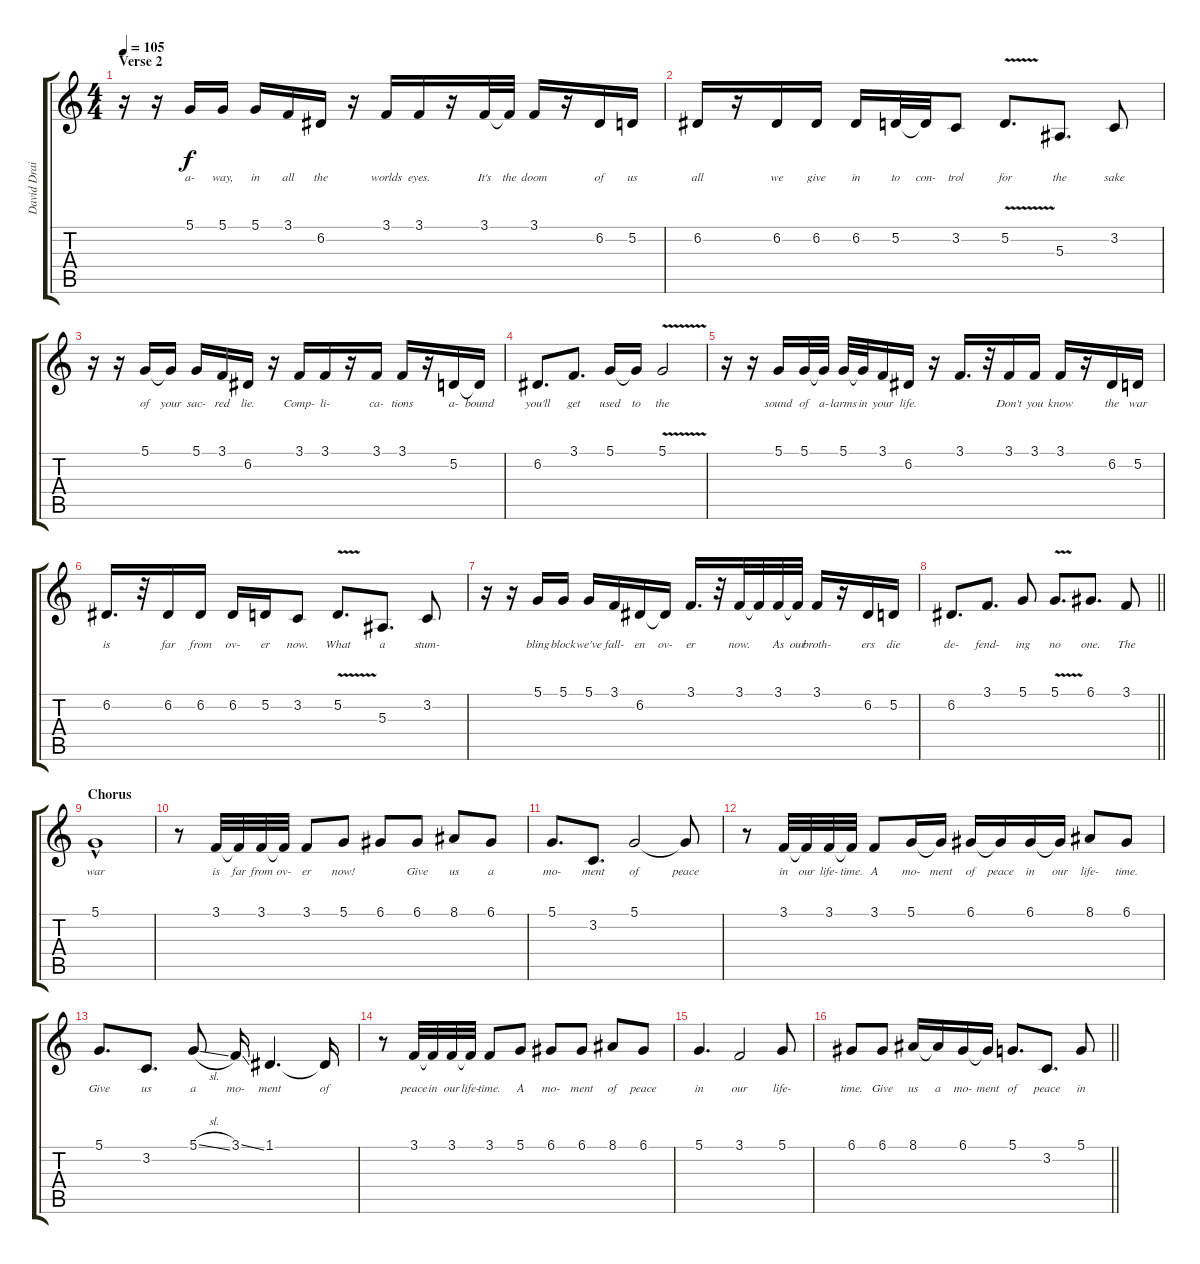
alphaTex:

\track ("David Draiman (Vocals)" "David Drai") {instrument blownbottle}
\staff {score tabs}
\tuning (D4 A3 F3 C3 G2 C2) {hide}
\ts (4 4)
\section ("" "Verse 2")
\tempo 105
\clef g2
\ks c
r.16{dy f} r.16 5.1.16{lyrics (0 "a-") lyrics (1 "") lyrics (2 "") lyrics (3 "") lyrics (4 "")} 5.1.16{lyrics (0 "way,") lyrics (1 "") lyrics (2 "") lyrics (3 "") lyrics (4 "")} 5.1.16{lyrics (0 "in") lyrics (1 "") lyrics (2 "") lyrics (3 "") lyrics (4 "")} 3.1.16{lyrics (0 "all") lyrics (1 "") lyrics (2 "") lyrics (3 "") lyrics (4 "")} 6.2.16{lyrics (0 "the") lyrics (1 "") lyrics (2 "") lyrics (3 "") lyrics (4 "")} r.16 3.1.16{lyrics (0 "worlds") lyrics (1 "") lyrics (2 "") lyrics (3 "") lyrics (4 "")} 3.1.16{lyrics (0 "eyes.") lyrics (1 "") lyrics (2 "") lyrics (3 "") lyrics (4 "")} r.16 3.1.32{lyrics (0 "It's") lyrics (1 "") lyrics (2 "") lyrics (3 "") lyrics (4 "")} 3.1{t}.32{lyrics (0 "the") lyrics (1 "") lyrics (2 "") lyrics (3 "") lyrics (4 "")} 3.1.16{lyrics (0 "doom") lyrics (1 "") lyrics (2 "") lyrics (3 "") lyrics (4 "")} r.16 6.2.16{lyrics (0 "of") lyrics (1 "") lyrics (2 "") lyrics (3 "") lyrics (4 "")} 5.2.16{lyrics (0 "us") lyrics (1 "") lyrics (2 "") lyrics (3 "") lyrics (4 "")} |
6.2.16{lyrics (0 "all") lyrics (1 "") lyrics (2 "") lyrics (3 "") lyrics (4 "")} r.16 6.2.16{lyrics (0 "we") lyrics (1 "") lyrics (2 "") lyrics (3 "") lyrics (4 "")} 6.2.16{lyrics (0 "give") lyrics (1 "") lyrics (2 "") lyrics (3 "") lyrics (4 "")} 6.2.16{lyrics (0 "in") lyrics (1 "") lyrics (2 "") lyrics (3 "") lyrics (4 "")} 5.2.32{lyrics (0 "to") lyrics (1 "") lyrics (2 "") lyrics (3 "") lyrics (4 "")} 5.2{t}.32{lyrics (0 "con-") lyrics (1 "") lyrics (2 "") lyrics (3 "") lyrics (4 "")} 3.2.8{lyrics (0 "trol") lyrics (1 "") lyrics (2 "") lyrics (3 "") lyrics (4 "")} 5.2{v}.8{d lyrics (0 "for") lyrics (1 "") lyrics (2 "") lyrics (3 "") lyrics (4 "")} 5.3.8{d lyrics (0 "the") lyrics (1 "") lyrics (2 "") lyrics (3 "") lyrics (4 "")} 3.2.8{lyrics (0 "sake") lyrics (1 "") lyrics (2 "") lyrics (3 "") lyrics (4 "")} |
r.16 r.16 5.1.16{lyrics (0 "of") lyrics (1 "") lyrics (2 "") lyrics (3 "") lyrics (4 "")} 5.1{t}.16{lyrics (0 "your") lyrics (1 "") lyrics (2 "") lyrics (3 "") lyrics (4 "")} 5.1.16{lyrics (0 "sac-") lyrics (1 "") lyrics (2 "") lyrics (3 "") lyrics (4 "")} 3.1.16{lyrics (0 "red") lyrics (1 "") lyrics (2 "") lyrics (3 "") lyrics (4 "")} 6.2.16{lyrics (0 "lie.") lyrics (1 "") lyrics (2 "") lyrics (3 "") lyrics (4 "")} r.16 3.1.16{lyrics (0 "Comp-") lyrics (1 "") lyrics (2 "") lyrics (3 "") lyrics (4 "")} 3.1.16{lyrics (0 "li-") lyrics (1 "") lyrics (2 "") lyrics (3 "") lyrics (4 "")} r.16 3.1.16{lyrics (0 "ca-") lyrics (1 "") lyrics (2 "") lyrics (3 "") lyrics (4 "")} 3.1.16{lyrics (0 "tions") lyrics (1 "") lyrics (2 "") lyrics (3 "") lyrics (4 "")} r.16 5.2.16{lyrics (0 "a-") lyrics (1 "") lyrics (2 "") lyrics (3 "") lyrics (4 "")} 5.2{t}.16{lyrics (0 "bound") lyrics (1 "") lyrics (2 "") lyrics (3 "") lyrics (4 "")} |
6.2.8{d lyrics (0 "you'll") lyrics (1 "") lyrics (2 "") lyrics (3 "") lyrics (4 "")} 3.1.8{d lyrics (0 "get") lyrics (1 "") lyrics (2 "") lyrics (3 "") lyrics (4 "")} 5.1.16{lyrics (0 "used") lyrics (1 "") lyrics (2 "") lyrics (3 "") lyrics (4 "")} 5.1{t}.16{lyrics (0 "to") lyrics (1 "") lyrics (2 "") lyrics (3 "") lyrics (4 "")} 5.1{v}.2{lyrics (0 "the") lyrics (1 "") lyrics (2 "") lyrics (3 "") lyrics (4 "")} |
r.16 r.16 5.1.16{lyrics (0 "sound") lyrics (1 "") lyrics (2 "") lyrics (3 "") lyrics (4 "")} 5.1.32{lyrics (0 "of") lyrics (1 "") lyrics (2 "") lyrics (3 "") lyrics (4 "")} 5.1{t}.32{lyrics (0 "a-") lyrics (1 "") lyrics (2 "") lyrics (3 "") lyrics (4 "")} 5.1.32{lyrics (0 "larms") lyrics (1 "") lyrics (2 "") lyrics (3 "") lyrics (4 "")} 5.1{t}.32{lyrics (0 "in") lyrics (1 "") lyrics (2 "") lyrics (3 "") lyrics (4 "")} 3.1.16{lyrics (0 "your") lyrics (1 "") lyrics (2 "") lyrics (3 "") lyrics (4 "")} 6.2.16{lyrics (0 "life.") lyrics (1 "") lyrics (2 "") lyrics (3 "") lyrics (4 "")} r.16 3.1.16{d lyrics (0 "") lyrics (1 "") lyrics (2 "") lyrics (3 "") lyrics (4 "")} r.32 3.1.16{lyrics (0 "Don't") lyrics (1 "") lyrics (2 "") lyrics (3 "") lyrics (4 "")} 3.1.16{lyrics (0 "you") lyrics (1 "") lyrics (2 "") lyrics (3 "") lyrics (4 "")} 3.1.16{lyrics (0 "know") lyrics (1 "") lyrics (2 "") lyrics (3 "") lyrics (4 "")} r.16 6.2.16{lyrics (0 "the") lyrics (1 "") lyrics (2 "") lyrics (3 "") lyrics (4 "")} 5.2.16{lyrics (0 "war") lyrics (1 "") lyrics (2 "") lyrics (3 "") lyrics (4 "")} |
6.2.16{d lyrics (0 "is") lyrics (1 "") lyrics (2 "") lyrics (3 "") lyrics (4 "")} r.32 6.2.16{lyrics (0 "far") lyrics (1 "") lyrics (2 "") lyrics (3 "") lyrics (4 "")} 6.2.16{lyrics (0 "from") lyrics (1 "") lyrics (2 "") lyrics (3 "") lyrics (4 "")} 6.2.16{lyrics (0 "ov-") lyrics (1 "") lyrics (2 "") lyrics (3 "") lyrics (4 "")} 5.2.16{lyrics (0 "er") lyrics (1 "") lyrics (2 "") lyrics (3 "") lyrics (4 "")} 3.2.8{lyrics (0 "now.") lyrics (1 "") lyrics (2 "") lyrics (3 "") lyrics (4 "")} 5.2{v}.8{d lyrics (0 "What") lyrics (1 "") lyrics (2 "") lyrics (3 "") lyrics (4 "")} 5.3.8{d lyrics (0 "a") lyrics (1 "") lyrics (2 "") lyrics (3 "") lyrics (4 "")} 3.2.8{lyrics (0 "stum-") lyrics (1 "") lyrics (2 "") lyrics (3 "") lyrics (4 "")} |
r.16 r.16 5.1.16{lyrics (0 "bling") lyrics (1 "") lyrics (2 "") lyrics (3 "") lyrics (4 "")} 5.1.16{lyrics (0 "block") lyrics (1 "") lyrics (2 "") lyrics (3 "") lyrics (4 "")} 5.1.16{lyrics (0 "we've") lyrics (1 "") lyrics (2 "") lyrics (3 "") lyrics (4 "")} 3.1.16{lyrics (0 "fall-") lyrics (1 "") lyrics (2 "") lyrics (3 "") lyrics (4 "")} 6.2.16{lyrics (0 "en") lyrics (1 "") lyrics (2 "") lyrics (3 "") lyrics (4 "")} 6.2{t}.16{lyrics (0 "ov-") lyrics (1 "") lyrics (2 "") lyrics (3 "") lyrics (4 "")} 3.1.16{d lyrics (0 "er") lyrics (1 "") lyrics (2 "") lyrics (3 "") lyrics (4 "")} r.32 3.1.32{lyrics (0 "now.") lyrics (1 "") lyrics (2 "") lyrics (3 "") lyrics (4 "")} 3.1{t}.32{lyrics (0 "") lyrics (1 "") lyrics (2 "") lyrics (3 "") lyrics (4 "")} 3.1.32{lyrics (0 "As") lyrics (1 "") lyrics (2 "") lyrics (3 "") lyrics (4 "")} 3.1{t}.32{lyrics (0 "our") lyrics (1 "") lyrics (2 "") lyrics (3 "") lyrics (4 "")} 3.1.16{lyrics (0 "broth-") lyrics (1 "") lyrics (2 "") lyrics (3 "") lyrics (4 "")} r.16 6.2.16{lyrics (0 "ers") lyrics (1 "") lyrics (2 "") lyrics (3 "") lyrics (4 "")} 5.2.16{lyrics (0 "die") lyrics (1 "") lyrics (2 "") lyrics (3 "") lyrics (4 "")} |
\barLineRight lightlight
6.2.8{d lyrics (0 "de-") lyrics (1 "") lyrics (2 "") lyrics (3 "") lyrics (4 "")} 3.1.8{d lyrics (0 "fend-") lyrics (1 "") lyrics (2 "") lyrics (3 "") lyrics (4 "")} 5.1.8{lyrics (0 "ing") lyrics (1 "") lyrics (2 "") lyrics (3 "") lyrics (4 "")} 5.1{v}.8{d lyrics (0 "no") lyrics (1 "") lyrics (2 "") lyrics (3 "") lyrics (4 "")} 6.1.8{d lyrics (0 "one.") lyrics (1 "") lyrics (2 "") lyrics (3 "") lyrics (4 "")} 3.1.8{lyrics (0 "The") lyrics (1 "") lyrics (2 "") lyrics (3 "") lyrics (4 "")} |
\section ("" "Chorus")
5.1{hac}.1{lyrics (0 "war") lyrics (1 "") lyrics (2 "") lyrics (3 "") lyrics (4 "")} |
r.8 3.1.32{lyrics (0 "is") lyrics (1 "") lyrics (2 "") lyrics (3 "") lyrics (4 "")} 3.1{t}.32{lyrics (0 "far") lyrics (1 "") lyrics (2 "") lyrics (3 "") lyrics (4 "")} 3.1.32{lyrics (0 "from") lyrics (1 "") lyrics (2 "") lyrics (3 "") lyrics (4 "")} 3.1{t}.32{lyrics (0 "ov-") lyrics (1 "") lyrics (2 "") lyrics (3 "") lyrics (4 "")} 3.1.8{lyrics (0 "er") lyrics (1 "") lyrics (2 "") lyrics (3 "") lyrics (4 "")} 5.1.8{lyrics (0 "now!") lyrics (1 "") lyrics (2 "") lyrics (3 "") lyrics (4 "")} 6.1.8{lyrics (0 "") lyrics (1 "") lyrics (2 "") lyrics (3 "") lyrics (4 "")} 6.1.8{lyrics (0 "Give") lyrics (1 "") lyrics (2 "") lyrics (3 "") lyrics (4 "")} 8.1.8{lyrics (0 "us") lyrics (1 "") lyrics (2 "") lyrics (3 "") lyrics (4 "")} 6.1.8{lyrics (0 "a") lyrics (1 "") lyrics (2 "") lyrics (3 "") lyrics (4 "")} |
5.1.8{d lyrics (0 "mo-") lyrics (1 "") lyrics (2 "") lyrics (3 "") lyrics (4 "")} 3.2.8{d lyrics (0 "ment") lyrics (1 "") lyrics (2 "") lyrics (3 "") lyrics (4 "")} 5.1.2{lyrics (0 "of") lyrics (1 "") lyrics (2 "") lyrics (3 "") lyrics (4 "")} 5.1{t}.8{lyrics (0 "peace") lyrics (1 "") lyrics (2 "") lyrics (3 "") lyrics (4 "")} |
r.8 3.1.32{lyrics (0 "in") lyrics (1 "") lyrics (2 "") lyrics (3 "") lyrics (4 "")} 3.1{t}.32{lyrics (0 "our") lyrics (1 "") lyrics (2 "") lyrics (3 "") lyrics (4 "")} 3.1.32{lyrics (0 "life-") lyrics (1 "") lyrics (2 "") lyrics (3 "") lyrics (4 "")} 3.1{t}.32{lyrics (0 "time.") lyrics (1 "") lyrics (2 "") lyrics (3 "") lyrics (4 "")} 3.1.8{lyrics (0 "A") lyrics (1 "") lyrics (2 "") lyrics (3 "") lyrics (4 "")} 5.1.16{lyrics (0 "mo-") lyrics (1 "") lyrics (2 "") lyrics (3 "") lyrics (4 "")} 5.1{t}.16{lyrics (0 "ment") lyrics (1 "") lyrics (2 "") lyrics (3 "") lyrics (4 "")} 6.1.16{lyrics (0 "of") lyrics (1 "") lyrics (2 "") lyrics (3 "") lyrics (4 "")} 6.1{t}.16{lyrics (0 "peace") lyrics (1 "") lyrics (2 "") lyrics (3 "") lyrics (4 "")} 6.1.16{lyrics (0 "in") lyrics (1 "") lyrics (2 "") lyrics (3 "") lyrics (4 "")} 6.1{t}.16{lyrics (0 "our") lyrics (1 "") lyrics (2 "") lyrics (3 "") lyrics (4 "")} 8.1.8{lyrics (0 "life-") lyrics (1 "") lyrics (2 "") lyrics (3 "") lyrics (4 "")} 6.1.8{lyrics (0 "time.") lyrics (1 "") lyrics (2 "") lyrics (3 "") lyrics (4 "")} |
5.1.8{d lyrics (0 "Give") lyrics (1 "") lyrics (2 "") lyrics (3 "") lyrics (4 "")} 3.2.8{d lyrics (0 "us") lyrics (1 "") lyrics (2 "") lyrics (3 "") lyrics (4 "")} 5.1{sl}.8{lyrics (0 "a") lyrics (1 "") lyrics (2 "") lyrics (3 "") lyrics (4 "")} 3.1{ss}.16{lyrics (0 "mo-") lyrics (1 "") lyrics (2 "") lyrics (3 "") lyrics (4 "")} 1.1.4{d lyrics (0 "ment") lyrics (1 "") lyrics (2 "") lyrics (3 "") lyrics (4 "")} 1.1{t}.16{lyrics (0 "of") lyrics (1 "") lyrics (2 "") lyrics (3 "") lyrics (4 "")} |
r.8 3.1.32{lyrics (0 "peace") lyrics (1 "") lyrics (2 "") lyrics (3 "") lyrics (4 "")} 3.1{t}.32{lyrics (0 "in") lyrics (1 "") lyrics (2 "") lyrics (3 "") lyrics (4 "")} 3.1.32{lyrics (0 "our") lyrics (1 "") lyrics (2 "") lyrics (3 "") lyrics (4 "")} 3.1{t}.32{lyrics (0 "life-") lyrics (1 "") lyrics (2 "") lyrics (3 "") lyrics (4 "")} 3.1.8{lyrics (0 "time.") lyrics (1 "") lyrics (2 "") lyrics (3 "") lyrics (4 "")} 5.1.8{lyrics (0 "A") lyrics (1 "") lyrics (2 "") lyrics (3 "") lyrics (4 "")} 6.1.8{lyrics (0 "mo-") lyrics (1 "") lyrics (2 "") lyrics (3 "") lyrics (4 "")} 6.1.8{lyrics (0 "ment") lyrics (1 "") lyrics (2 "") lyrics (3 "") lyrics (4 "")} 8.1.8{lyrics (0 "of") lyrics (1 "") lyrics (2 "") lyrics (3 "") lyrics (4 "")} 6.1.8{lyrics (0 "peace") lyrics (1 "") lyrics (2 "") lyrics (3 "") lyrics (4 "")} |
5.1.4{d lyrics (0 "in") lyrics (1 "") lyrics (2 "") lyrics (3 "") lyrics (4 "")} 3.1.2{lyrics (0 "our") lyrics (1 "") lyrics (2 "") lyrics (3 "") lyrics (4 "")} 5.1.8{lyrics (0 "life-") lyrics (1 "") lyrics (2 "") lyrics (3 "") lyrics (4 "")} |
\barLineRight lightlight
6.1.8{lyrics (0 "time.") lyrics (1 "") lyrics (2 "") lyrics (3 "") lyrics (4 "")} 6.1.8{lyrics (0 "Give") lyrics (1 "") lyrics (2 "") lyrics (3 "") lyrics (4 "")} 8.1.16{lyrics (0 "us") lyrics (1 "") lyrics (2 "") lyrics (3 "") lyrics (4 "")} 8.1{t}.16{lyrics (0 "a") lyrics (1 "") lyrics (2 "") lyrics (3 "") lyrics (4 "")} 6.1.16{lyrics (0 "mo-") lyrics (1 "") lyrics (2 "") lyrics (3 "") lyrics (4 "")} 6.1{t}.16{lyrics (0 "ment") lyrics (1 "") lyrics (2 "") lyrics (3 "") lyrics (4 "")} 5.1.8{d lyrics (0 "of") lyrics (1 "") lyrics (2 "") lyrics (3 "") lyrics (4 "")} 3.2.8{d lyrics (0 "peace") lyrics (1 "") lyrics (2 "") lyrics (3 "") lyrics (4 "")} 5.1.8{lyrics (0 "in") lyrics (1 "") lyrics (2 "") lyrics (3 "") lyrics (4 "")}
